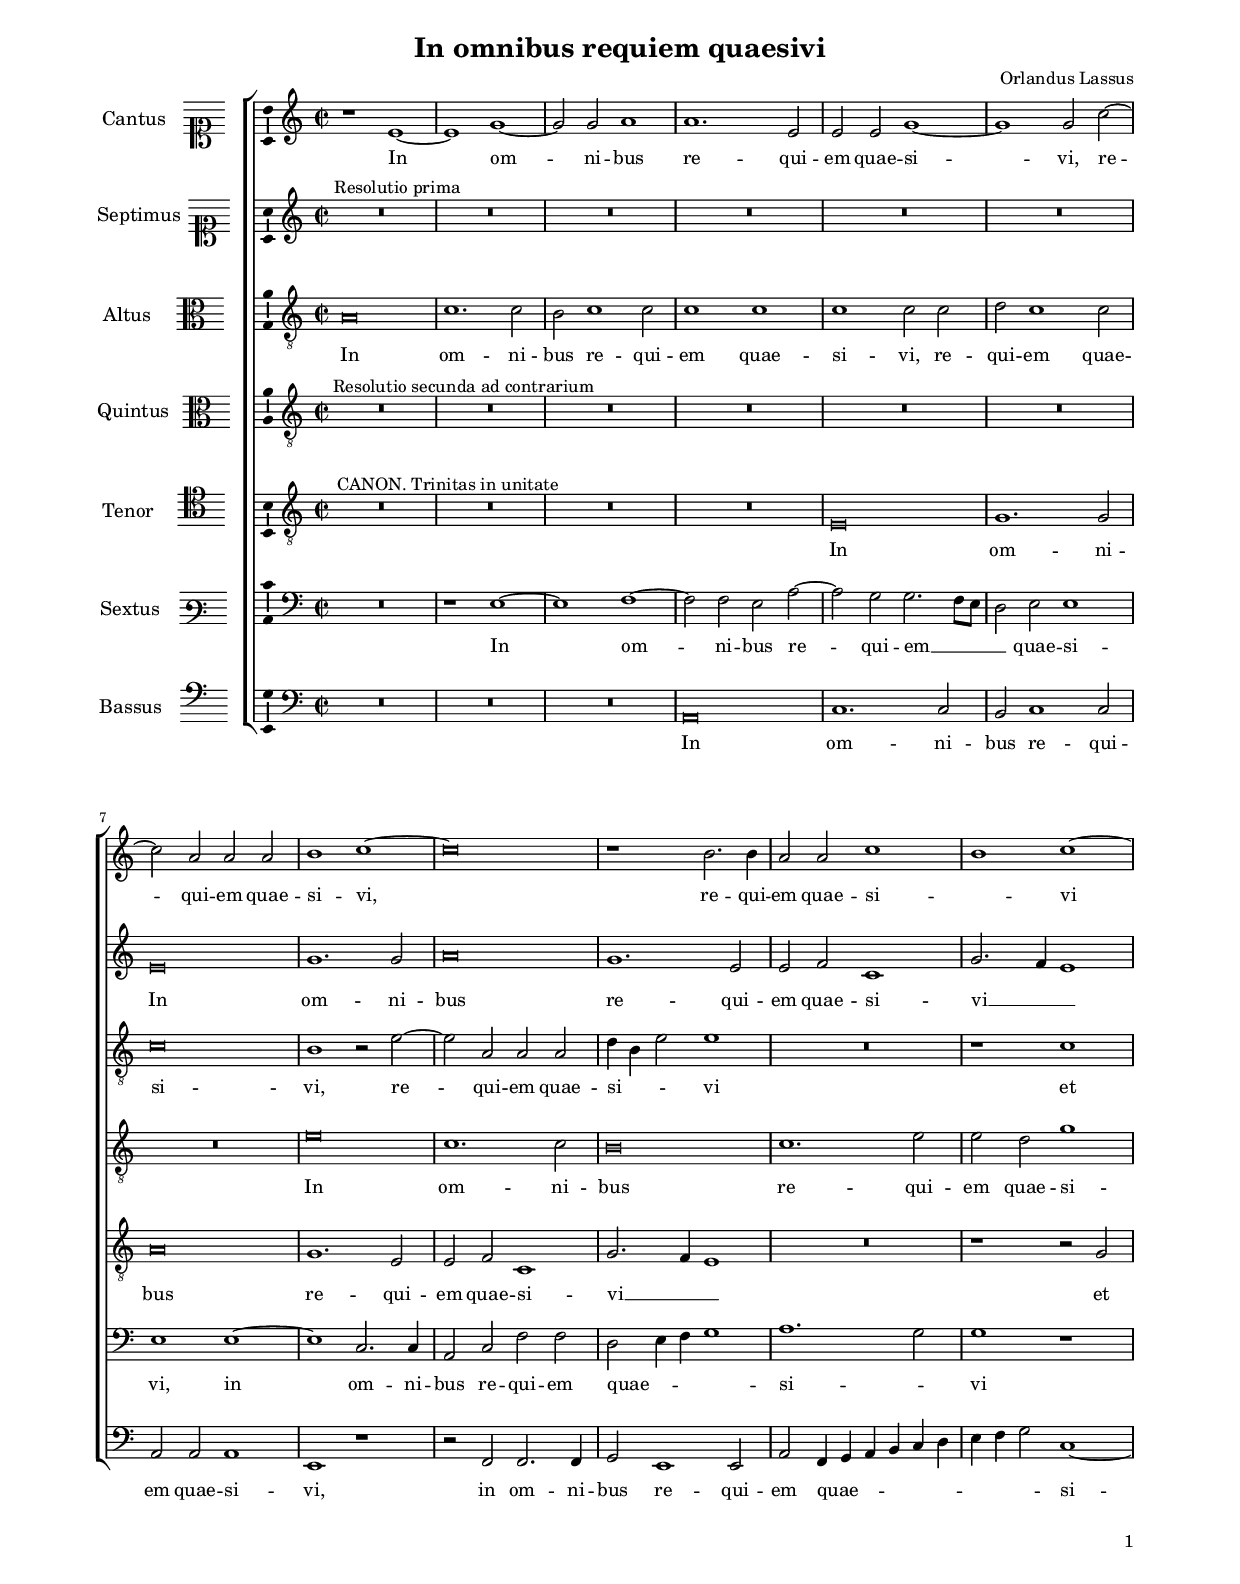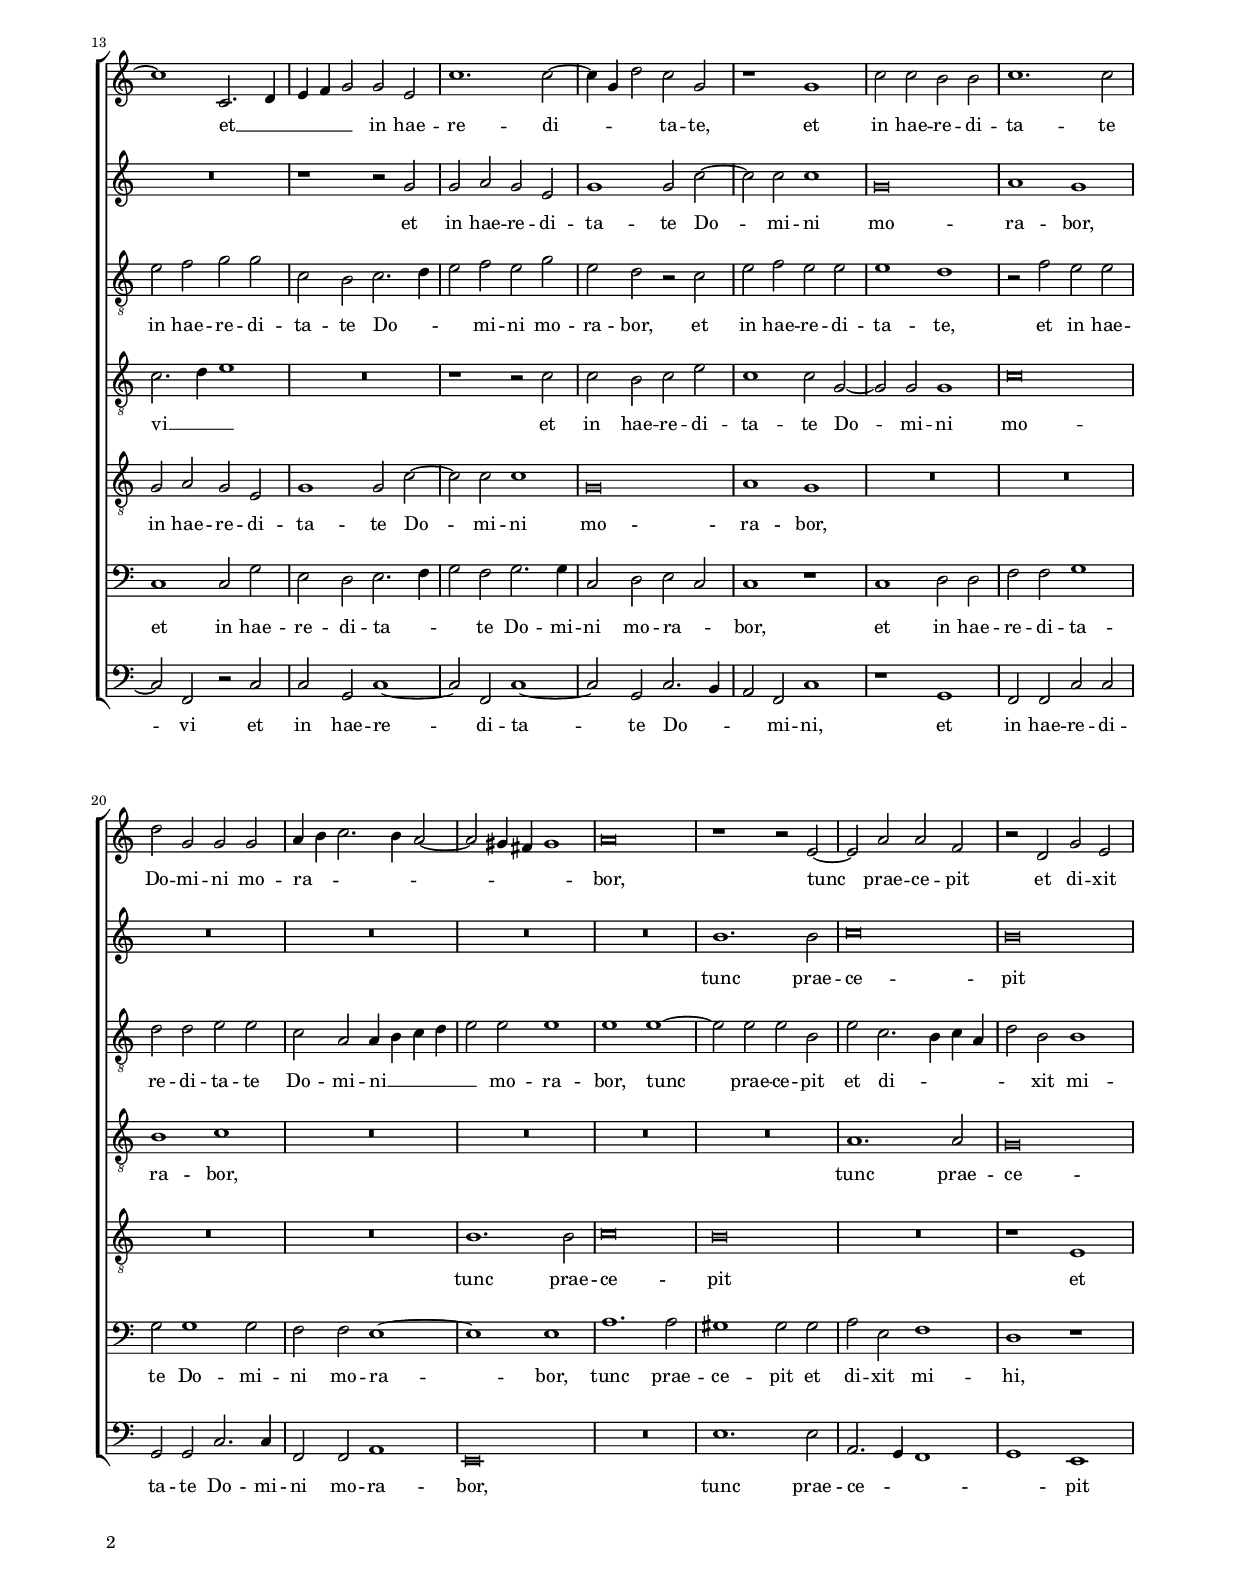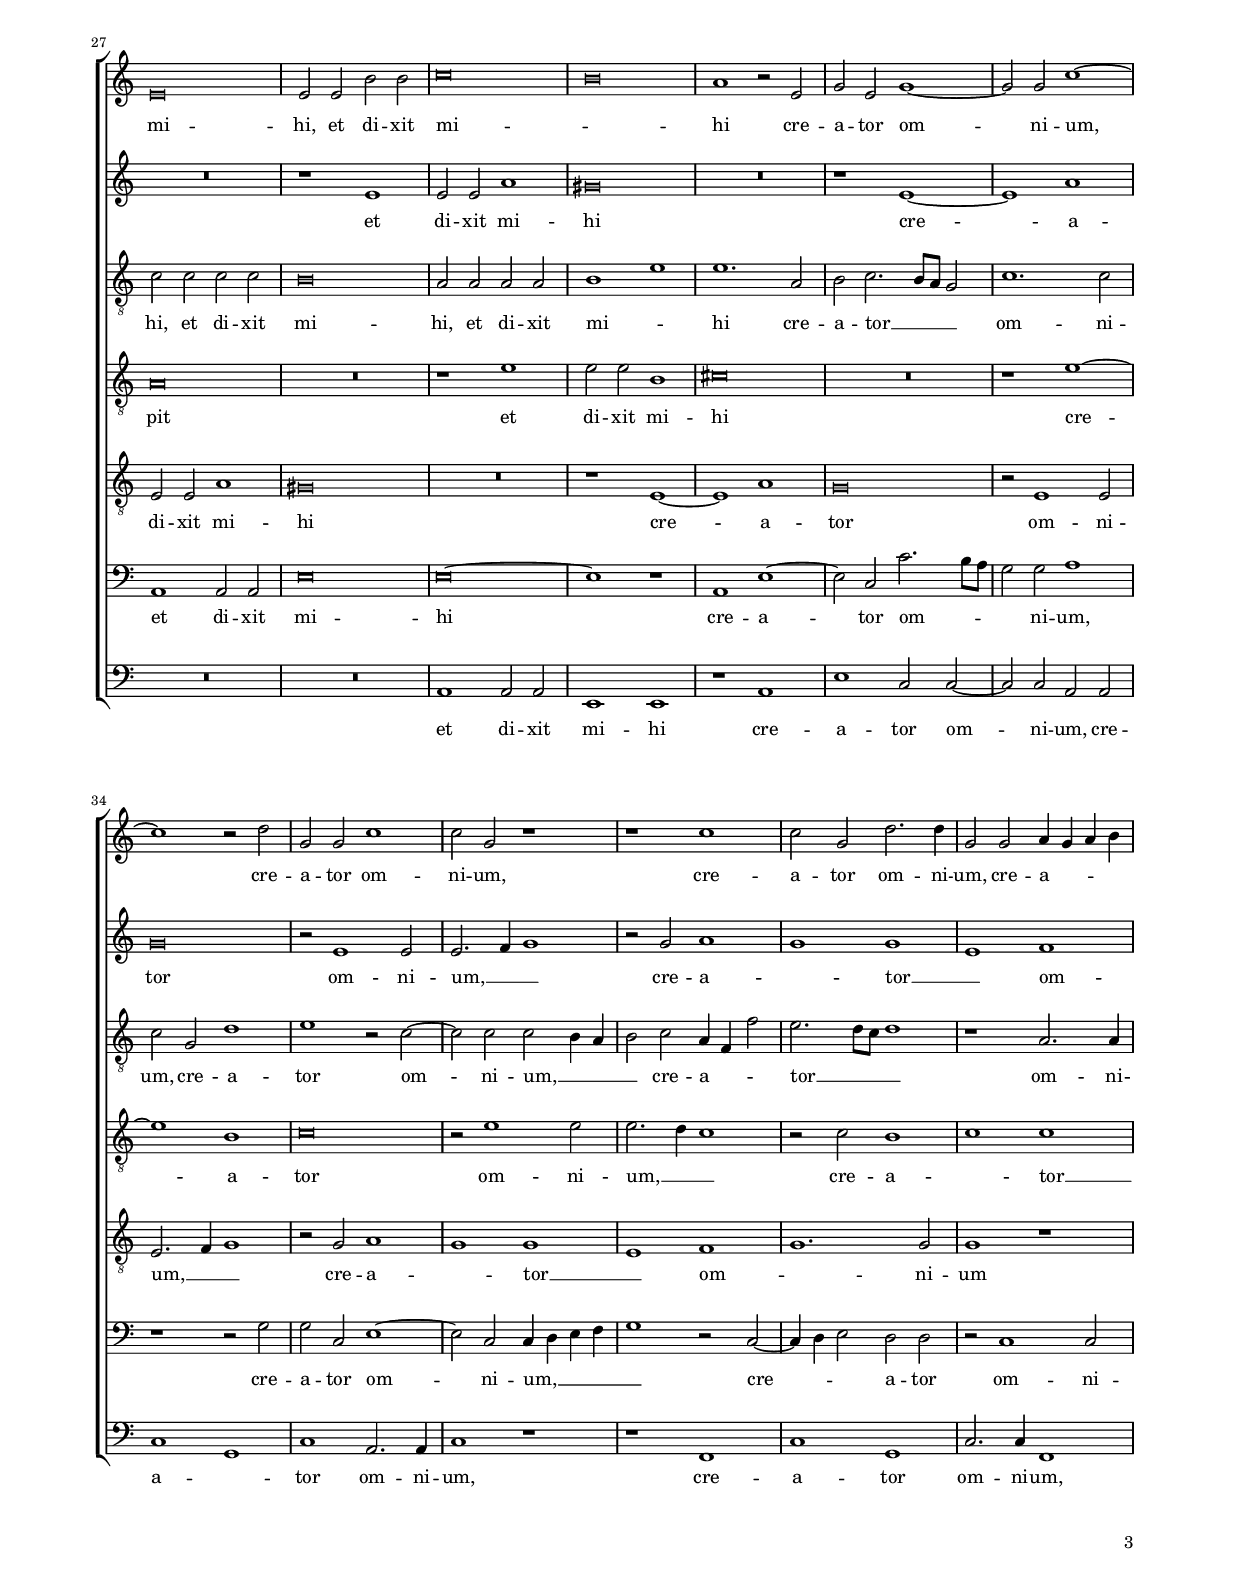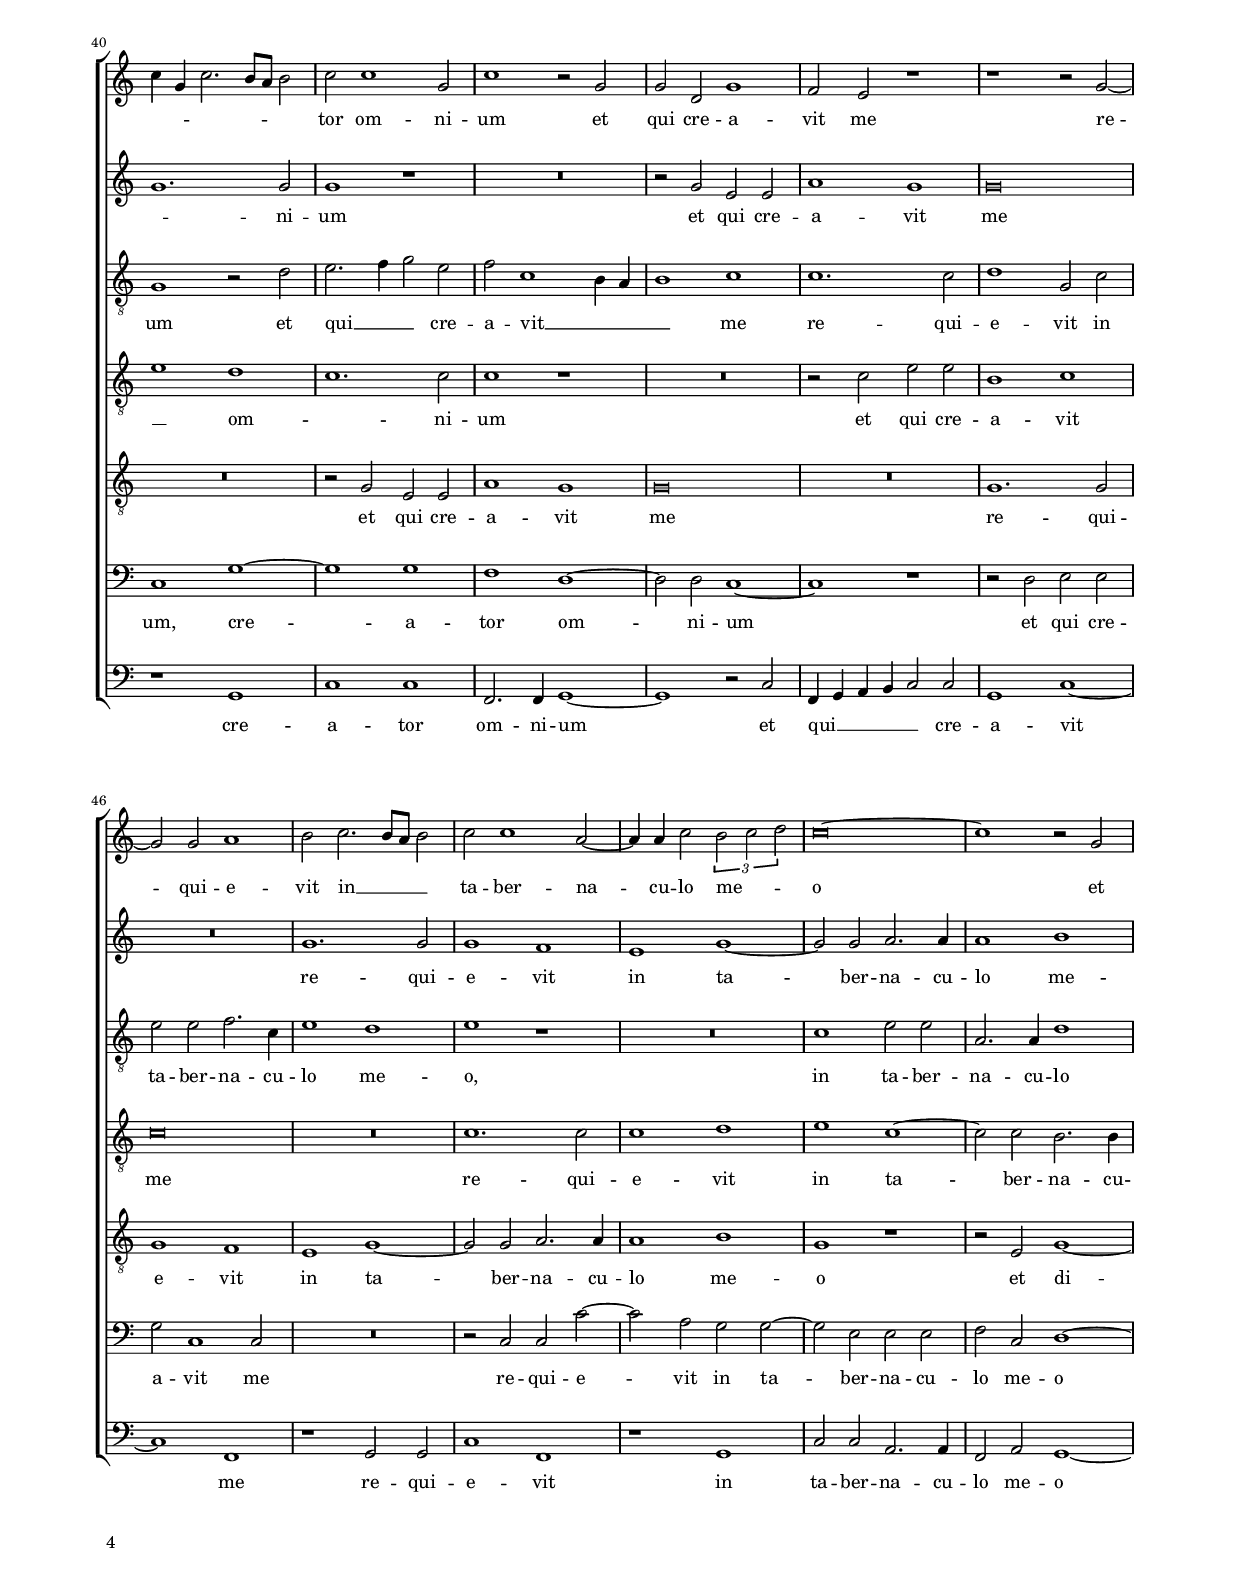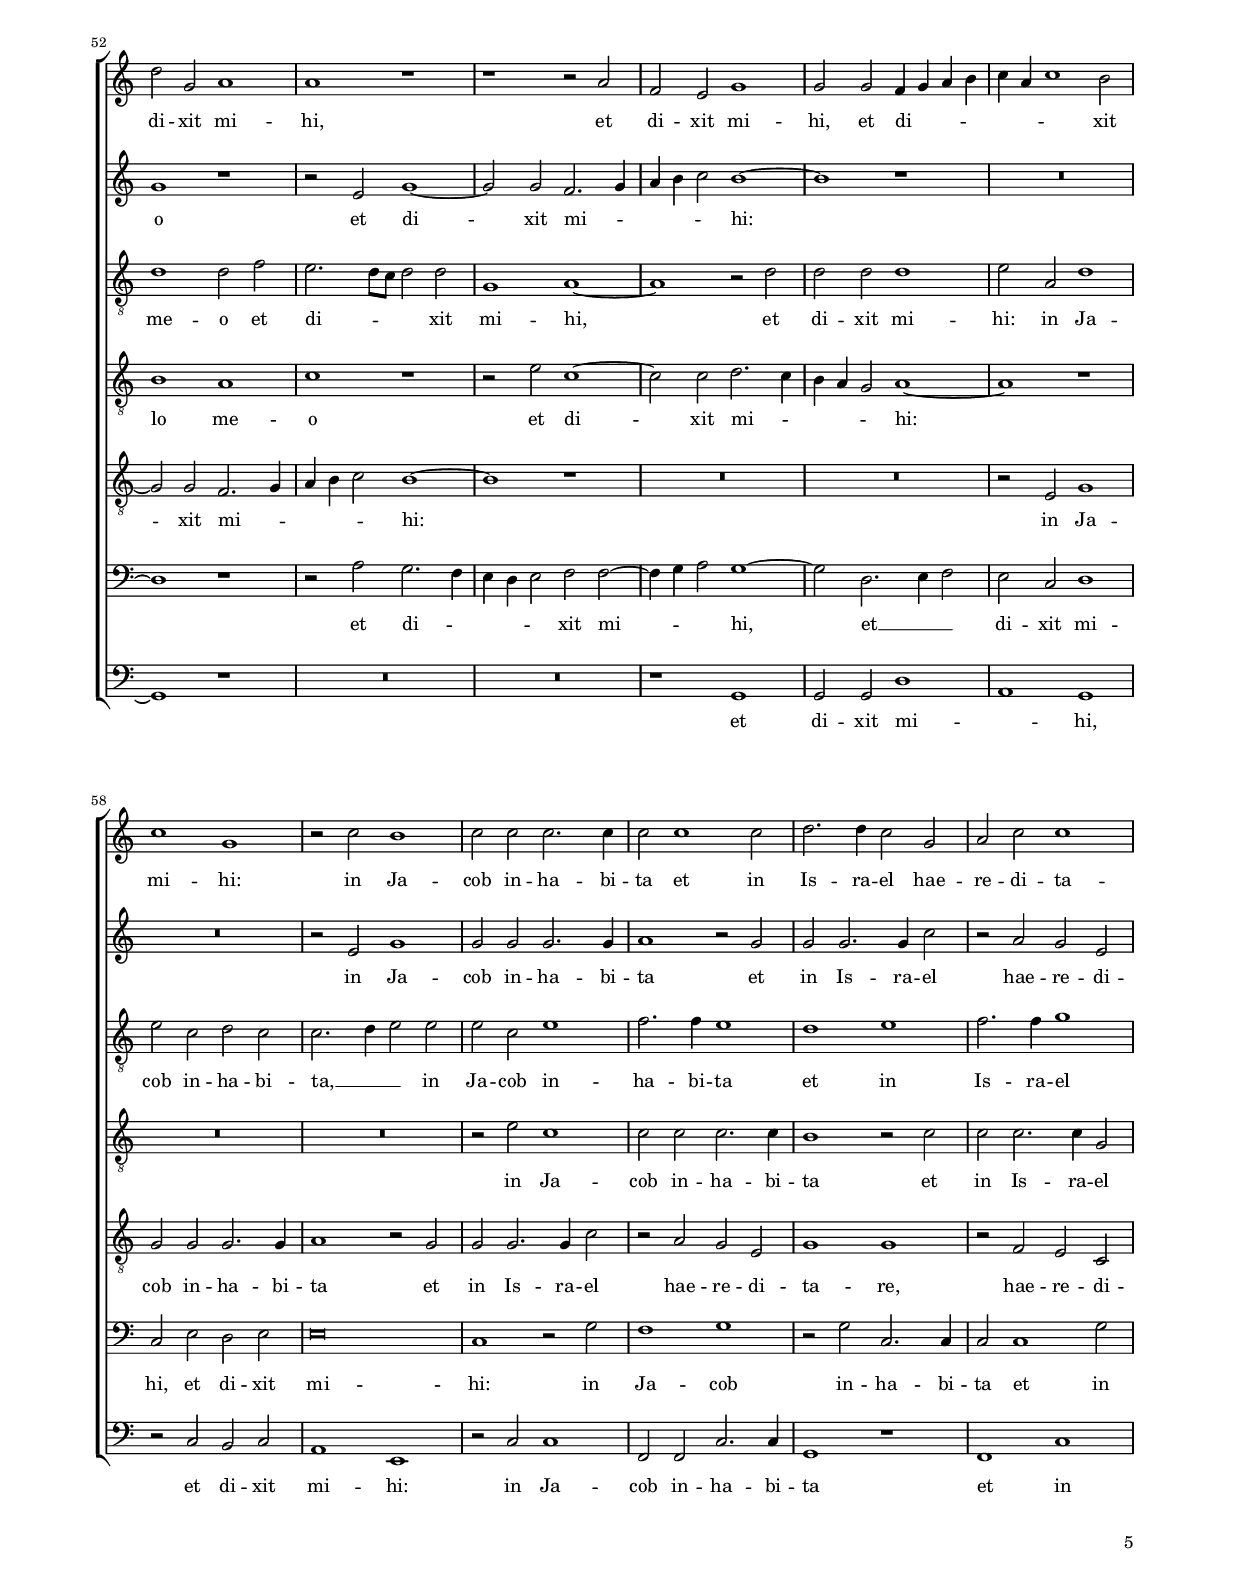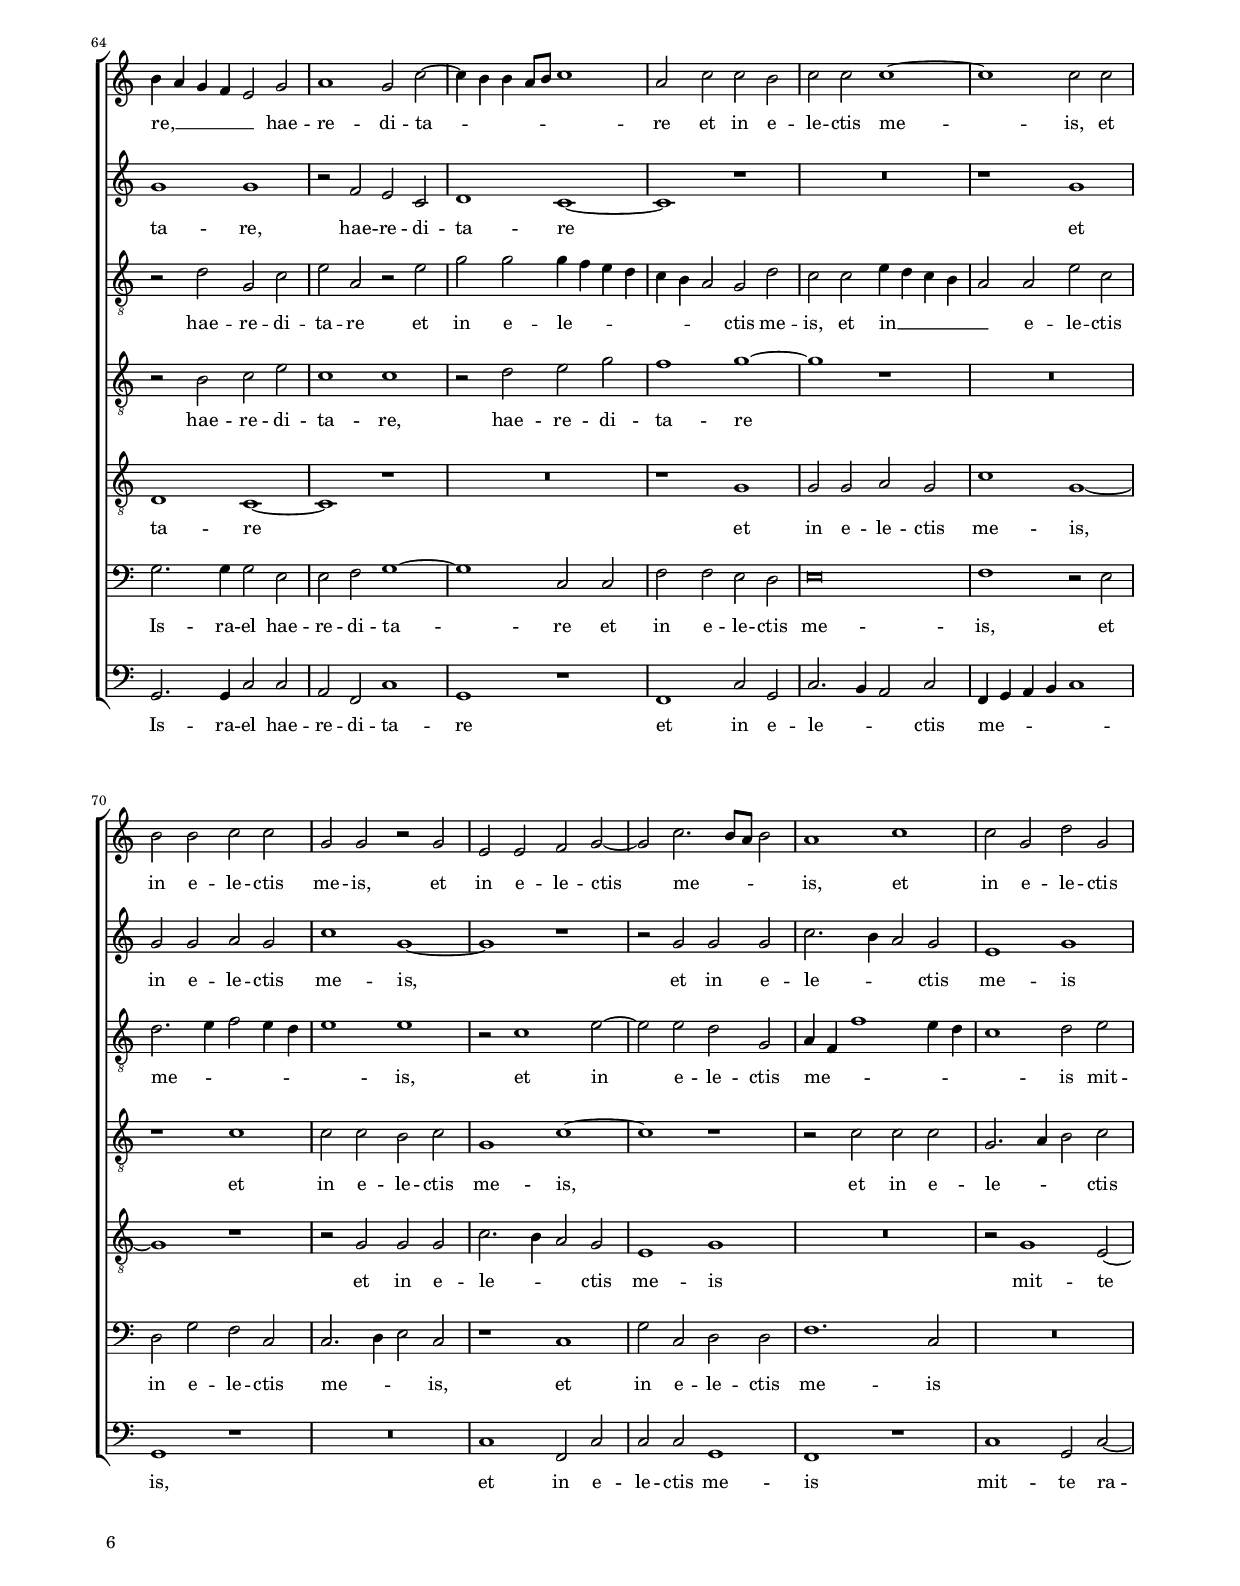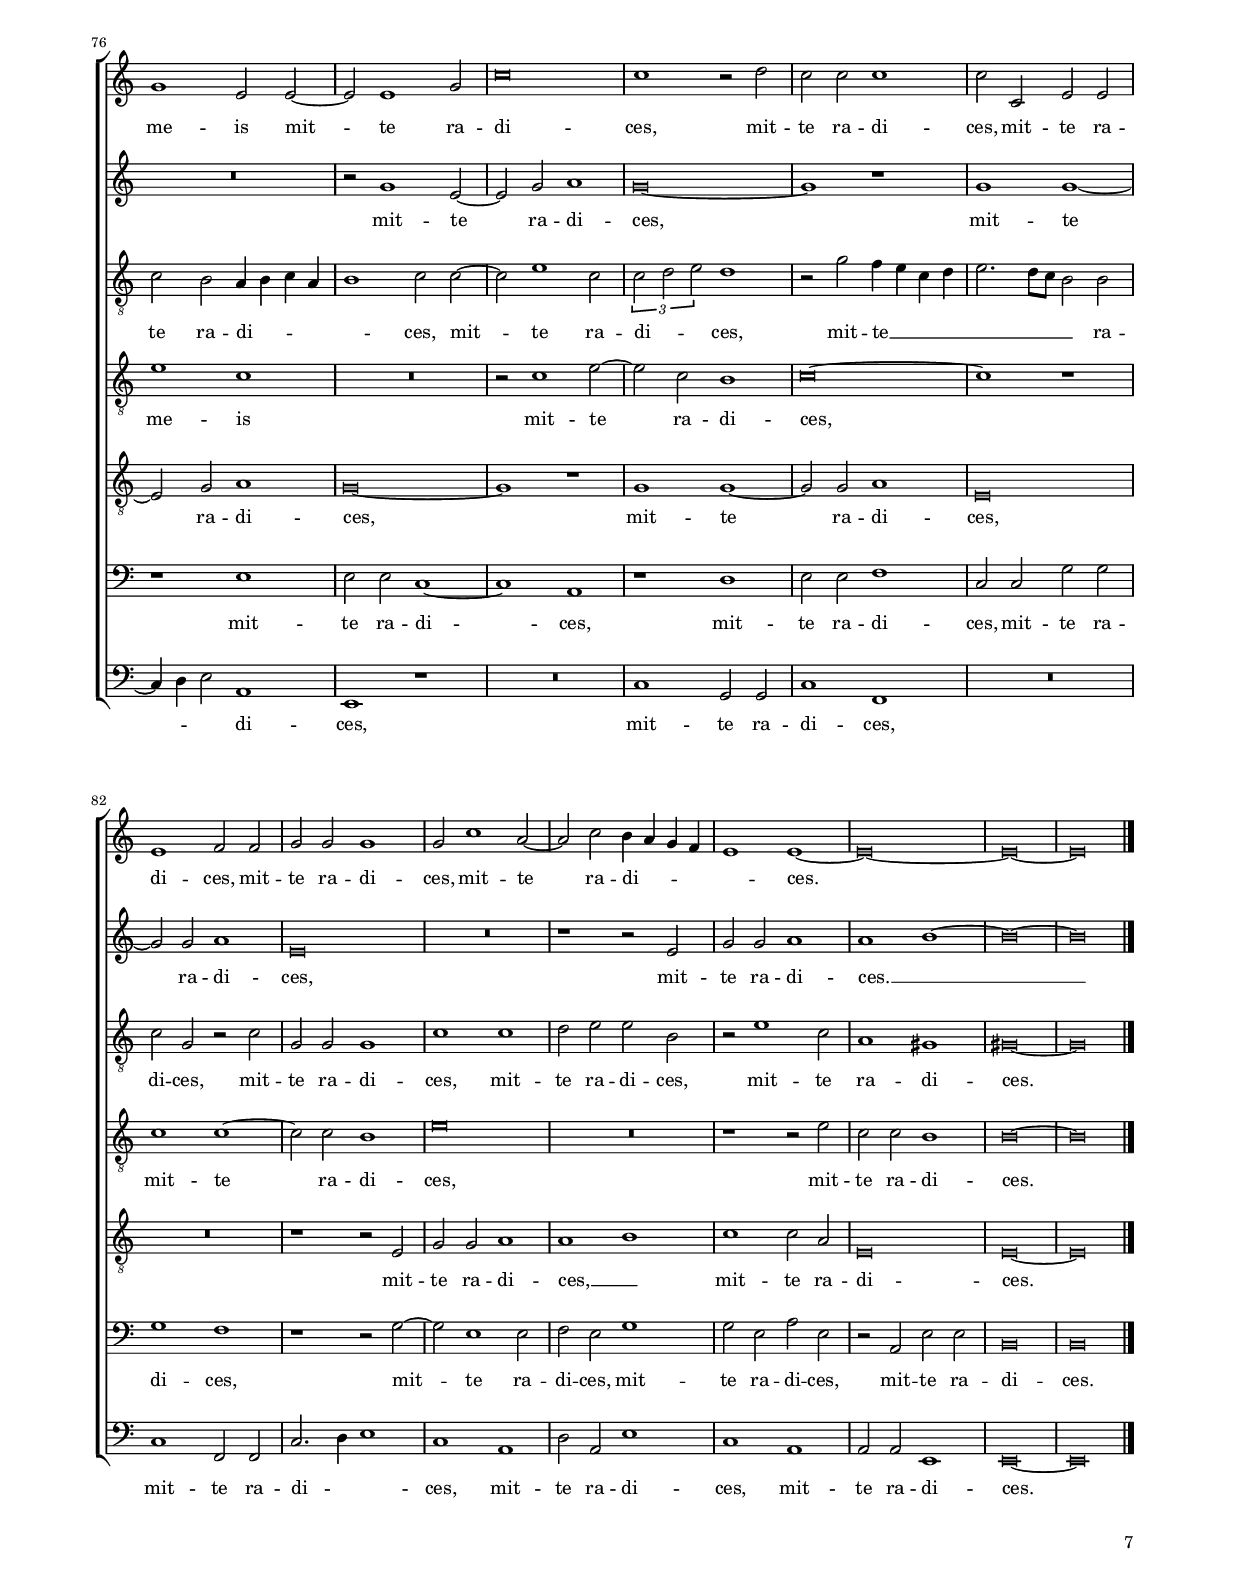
\header
{
  title="In omnibus requiem quaesivi"
  composer="Orlandus Lassus"
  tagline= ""
}

\version "2.22.0"
\include "deutsch.ly"
#(set-global-staff-size 15)
% #(set-default-paper-size "letter")
#(ly:set-option 'point-and-click #f)


\paper
	{
	top-margin = 2 \cm
	bottom-margin = 2 \cm
	left-margin = 1.8 \cm
	right-margin = 1.8 \cm
	ragged-bottom = ##f
	ragged-last-bottom = ##f
	print-page-number = ##f
	system-system-spacing = #'((basic-distance . 17) (minimum-distance . 14) (padding . 6) (strechability . 250))
    oddFooterMarkup=\markup   \fill-line { "" \fromproperty #'page:page-number-string }
    evenFooterMarkup=\markup  \fill-line { \fromproperty #'page:page-number-string "" }
    last-bottom-spacing = #'((basic-distance . 12) (minimum-distance . 7) (padding . 4))
%	systems-per-page = 3
%	min-systems-per-page = 3
	}


global = {
	\key c \major
	\time 2/2 \set Score.measureLength = #(ly:make-moment 2/1)
	% \time 3/1 \once \override Score.TimeSignature.style = #'single-digit \newSpacingSection
    \skip 1*2*89 \bar "|."
	}

ficta = { \once \set suggestAccidentals = ##t }
	
forget = #(define-music-function (music) (ly:music?) #{
	\accidentalStyle forget
	$music
	\accidentalStyle default
	#})



incipitcantus = \markup { \score {
	{
	\set Staff.instrumentName = \markup { \fontsize #1 "Cantus" }
	\key c \major
	\clef soprano
	s4 \bar ""
	}
	\layout  {
	raggedright = ##t
	indent = 1.6 \cm
	line-width = 2.4 \cm
	\context { \Staff \remove Time_signature_engraver }
	\override Staff.Clef.Y-extent = #'(0 . 0)
	}} \hspace #1 }

    
incipitseptimus = \markup { \score {
	{
	\set Staff.instrumentName = \markup { \fontsize #1 "Septimus" }
	\key c \major
	\clef soprano
	s4 \bar ""
	}
	\layout  {
	raggedright = ##t
	indent = 1.6 \cm
	line-width = 2.4 \cm
	\context { \Staff \remove Time_signature_engraver }
	\override Staff.Clef.Y-extent = #'(0 . 0)
	}} \hspace #1 }

      
incipitaltus = \markup { \score {
	{
	\set Staff.instrumentName = \markup { \fontsize #1 "Altus" }
	\key c \major
	\clef alto
	s4 \bar ""
	}
	\layout  {
	raggedright = ##t
	indent = 1.6 \cm
	line-width = 2.4 \cm
	\context { \Staff \remove Time_signature_engraver }
	\override Staff.Clef.Y-extent = #'(0 . 0)
	}} \hspace #1 }

    
incipitquintus = \markup { \score {
	{
	\set Staff.instrumentName = \markup { \fontsize #1 "Quintus" }
	\key c \major
	\clef alto
	s4 \bar ""
	}
	\layout  {
	raggedright = ##t
	indent = 1.6 \cm
	line-width = 2.4 \cm
	\context { \Staff \remove Time_signature_engraver }
	\override Staff.Clef.Y-extent = #'(0 . 0)
	}} \hspace #1 }
    

incipittenor = \markup { \score {
	{
	\set Staff.instrumentName = \markup { \fontsize #1 "Tenor" }
	\key c \major
	\clef tenor
	s4 \bar ""
	}
	\layout  {
	raggedright = ##t
	indent = 1.6 \cm
	line-width = 2.4 \cm
	\context { \Staff \remove Time_signature_engraver }
	\override Staff.Clef.Y-extent = #'(0 . 0)
	}} \hspace #1 }
      
      
incipitsextus = \markup { \score {
	{
	\set Staff.instrumentName = \markup { \fontsize #1 "Sextus" }
	\key c \major
	\clef varbaritone
	s4 \bar ""
	}
	\layout  {
	raggedright = ##t
	indent = 1.6 \cm
	line-width = 2.4 \cm
	\context { \Staff \remove Time_signature_engraver }
	\override Staff.Clef.Y-extent = #'(0 . 0)
	}} \hspace #1 }
      
      
incipitbassus = \markup { \score {
	{
	\set Staff.instrumentName = \markup { \fontsize #1 "Bassus" }
	\key c \major
	\clef subbass
	s4 \bar ""
	}
	\layout  {
	raggedright = ##t
	indent = 1.6 \cm
	line-width = 2.4 \cm
	\context { \Staff \remove Time_signature_engraver }
	\override Staff.Clef.Y-extent = #'(0 . 0)
	}} \hspace #1 }


cantus =  \relative c''
	{
	r1 e,~
	e1 g~
	g2 g a1
	a1. e2
%5
	e2 e g1~ |
	g1 g2 c~
	c2 a a a
	h1 c~
	c\breve
%10
	r1 h2. h4 |
	a2 a c1
	h1 c~
	c1 c,2. d4
	e4 f g2 g e
%15
	c'1. c2~ |
	c4 g d'2 c g
	r1 g
	c2 c h h
	c1. c2
%20
	d2 g, g g |
	a4 h c2. h4 a2~
	a2 gis4 fis gis1
	a\breve
	r1 r2 e~
%25
	e2 a a f |
	r2 d g e
	e\breve
	e2 e h' h
	c\breve
%30
	h\breve |
	a1 r2 e |
	g2 e g1~
	g2 g c1~
	c1 r2 d
	g,2 g c1
%36
	c2 g r1 |
	r1 c
	c2 g d'2. d4
	g,2 g a4 g a h
	c4 g c2. h8 a h2
%41
	c2 c1 g2 |
	c1 r2 g
	g2 d g1
	f2 e r1
	r1 r2 g~
%46
	g2 g a1 |
	h2 c2. h8 a h2
	c2 c1 a2~
	a4 a c2 \tuplet 3/2 { h2 c d }
	c\breve~
%51
	c1 r2 g |
	d'2 g, a1
	a1 r
	r1 r2 a
	f2 e g1
%56
	g2 g f4 g a h |
	c4 a c1 h2
	c1 g
	r2 c h1
	c2 c c2. c4
%61
	c2 c1 c2 |
	d2. d4 c2 g
	a2 c c1
	h4 a g f e2 g
	a1 g2 c~
%66
	c4 h h a8 h c1 |
	a2 c c h
	c2 c c1~
	c1 c2 c
	h2 h c c
%71
	g2 g r g |
	e2 e f g~
	g2 c2. h8 a h2
	a1 c
	c2 g d' g,
%76
	g1 e2 e~ |
        e2 e1 g2
	c\breve
	c1 r2 d
	c2 c c1
%81
	c2 c, e e |
	e1 f2 f
	g2 g g1
	g2 c1 a2~
	a2 c h4 a g f
%86
	e1 e~ |
	e\breve~
	e\breve~
	e\breve |
	}


septimus = \relative c''
	{
	R\breve^\markup { \hspace # 4 "Resolutio prima" }
	R\breve
	R\breve
	R\breve
	R\breve
	R\breve
%7
	e,\breve |
	g1. g2
	a\breve
	g1. e2
	e2 f c1
%12
	g'2. f4 e1 |
	R\breve
	r1 r2 g
	g2 a g e
	g1 g2 c~
%17
	c2 c c1 |
	g\breve
	a1 g
	R\breve
	R\breve
%22
	R\breve |
	R\breve
	h1. h2
	c\breve
	h\breve
%27
	R\breve |
	r1 e,
	e2 e a1
	gis\breve
	R\breve
%32
	r1 e~ |
	e1 a
	g\breve
	r2 e1 e2
	e2. f4 g1
%37
	r2 g a1 |
	g1 g
	e1 f
	g1. g2
	g1 r
%42
	R\breve |
	r2 g e e
	a1 g
	g\breve
	R\breve
%47
	g1. g2 |
	g1 f
	e1 g~
	g2 g a2. a4
	a1 h
%52
	g1 r1 |
	r2 e g1~
	g2 g f2. g4
	a4 h c2 h1~
	h1 r
%57
	R\breve |
	R\breve
	r2 e, g1
	g2 g g2. g4
	a1 r2 g
%62
	g2 g2. g4 c2 |
	r2 a g e
	g1 g
	r2 f e c
	d1 c~
%67
	c1 r |
	R\breve
	r1 g'
	g2 g a g
	c1 g~
%72
	g1 r |
	r2 g g g
	c2. h4 a2 g
	e1 g
	R\breve
%77
	r2 g1 e2~ |
	e2 g a1
	g\breve~
	g1 r
	g1 g~
%82
	g2 g a1 |
	e\breve
	R\breve
	r1 r2 e
	g2 g a1
%87
	a1 h~
	h\breve~
	h\breve |
	}


altus =  \relative c'
	{
	a\breve
	c1. c2
	h2 c1 c2
	c1 c
%5
	c1 c2 c |
	d2 c1 c2
	c\breve
	h1 r2 e~
	e2 a, a a
%10
	d4 h e2 e1 |
	R\breve
	r1 c
	e2 f g g
	c,2 h c2. d4
%15
	e2 f e g |
	e2 d r c
	e2 f e e
	e1 d
	r2 f e e
%20
	d2 d e e |
	c2 a a4 h c d
	e2 e e1
	e1 e~
	e2 e e h
%25
	e2 c2. h4 c a |
	d2 h h1
	c2 c c c
	h\breve
	a2 a a a
%30
	h1 e |
	e1. a,2
	h2 c2. h8 a g2
	c1. c2
	c2 g d'1
%35
	e1 r2 c~ |
	c2 c c h4 a
	h2 c a4 f f'2
	e2. d8 c d1
	r1 a2. a4
%40
	g1 r2 d' |
	e2. f4 g2 e
	f2 c1 h4 a
	h1 c
	c1. c2
%45
	d1 g,2 c |
	e2 e f2. c4
	e1 d
	e1 r
	R\breve
%50
	c1 e2 e |
	a,2. a4 d1
	d1 d2 f
	e2. d8 c d2 d
	g,1 a~
%55
	a1 r2 d |
	d2 d d1
	e2 a, d1
	e2 c d c
	c2. d4 e2 e
%60
	e2 c e1 |
	f2. f4 e1
	d1 e
	f2. f4 g1
	r2 d g, c
%65
	e2 a, r e' |
	g2 g g4 f e d
	c4 h a2 g d'
	c2 c e4 d c h
	a2 a e' c
%70
	d2. e4 f2 e4 d |
	e1 e
	r2 c1 e2~
	e2 e d g,
	a4 f f'1 e4 d
%75
	c1 d2 e |
	c2 h a4 h c a
	h1 c2 c~
	c2 e1 c2
	\tuplet 3/2 { c2 d e } d1
%80
	r2 g f4 e c d |
	e2. d8 c h2 h
	c2 g r c
	g2 g g1
	c1 c
%85
	d2 e e h |
	r2 e1 c2
	a1 gis
	gis\breve~
	gis\breve |
	}


quintus =  \relative c'
	{
	R\breve^\markup { \hspace # 21 "Resolutio secunda ad contrarium" }
	R\breve
	R\breve
	R\breve
%5
	R\breve |
	R\breve
	R\breve
	e\breve
	c1. c2
%10
	h\breve |
	c1. e2
	e2 d g1
	c,2. d4 e1
	R\breve
%15
	r1 r2 c |
	c2 h c e
	c1 c2 g~
	g2 g g1
	c\breve
%20
	h1 c |
	R\breve
	R\breve
	R\breve
	R\breve
%25
	a1. a2 |
	g\breve
	a\breve
	R\breve
	r1 e'
%30
	e2 e h1 |
	cis\breve
	R\breve
	r1 e~
	e1 h
%35
	c\breve |
	r2 e1 e2
	e2. d4 c1
	r2 c h1
	c1 c
%40
	e1 d |
	c1. c2
	c1 r
	R\breve
	r2 c e e
%45
	h1 c |
	c\breve
	R\breve
	c1. c2
	c1 d
%50
	e1 c~ |
	c2 c h2. h4
	h1 a
	c1 r
	r2 e c1~
%55
	c2 c d2. c4 |
	h4 a g2 a1~
	a1 r
	R\breve
	R\breve
%60
	r2 e' c1 |
	c2 c c2. c4
	h1 r2 c
	c2 c2. c4 g2
	r2 h c e
%65
	c1 c |
	r2 d e g
	f1 g~
	g1 r
	R\breve
%70
	r1 c, |
	c2 c h c
	g1 c~
	c1 r
	r2 c c c
%75
	g2. a4 h2 c |
	e1 c
	R\breve
	r2 c1 e2~
	e2 c h1
%80
	c\breve~ |
	c1 r
	c1 c~
	c2 c h1
	e\breve
%85
	R\breve |
	r1 r2 e
	c2 c h1
	h\breve~
	h\breve |
	}

        
tenor =  \relative c'
	{
	R\breve^\markup {\hspace # 17 "CANON. Trinitas in unitate" }
	R\breve
	R\breve
	R\breve
%5
	e,\breve |
	g1. g2
	a\breve
	g1. e2
	e2 f c1
%10
	g'2. f4 e1 |
	R\breve
	r1 r2 g
	g2 a g e
	g1 g2 c~
%15
	c2 c c1 |
	g\breve
	a1 g
	R\breve
	R\breve
%20
	R\breve |
	R\breve
	h1. h2
	c\breve
	h\breve
%25
	R\breve |
	r1 e,
	e2 e a1
	gis\breve
	R\breve
%30
	r1 e~ |
	e1 a
	g\breve
	r2 e1 e2
	e2. f4 g1
%35
	r2 g a1 |
	g1 g
	e1 f
	g1. g2
	g1 r
%40
	R\breve |
	r2 g e e
	a1 g
	g\breve
	R\breve
%45
	g1. g2 |
	g1 f
	e1 g~
	g2 g a2. a4
	a1 h
%50
	g1 r1 |
	r2 e g1~
	g2 g f2. g4
	a4 h c2 h1~
	h1 r
%55
	R\breve |
	R\breve
	r2 e, g1
	g2 g g2. g4
	a1 r2 g
%60
	g2 g2. g4 c2 |
	r2 a g e
	g1 g
	r2 f e c
	d1 c~
%65
	c1 r |
	R\breve
	r1 g'
	g2 g a g
	c1 g~
%70
	g1 r |
	r2 g g g
	c2. h4 a2 g
	e1 g
	R\breve
%75
	r2 g1 e2~ |
	e2 g a1
	g\breve~
	g1 r
	g1 g~
%80
	g2 g a1 |
	e\breve
	R\breve
	r1 r2 e
	g2 g a1
%85
	a1 h |
	c1 c2 a
	e\breve
        e\breve~
	e\breve |
	}


sextus  =  \relative c
	{
	R\breve
	r1 e~
	e1 f~
	f2 f e a~
%5
	a2 g g2. f8 e |
	d2 e e1
	e1 e~
	e1 c2. c4
	a2 c f f
%10
	d2 e4 f g1 |
	a1. g2
	g1 r
	c,1 c2 g'
	e2 d e2. f4
%15
	g2 f g2. g4 |
	c,2 d e c
	c1 r
	c1 d2 d
	f2 f g1
%20
	g2 g1 g2 |
	f2 f e1~ 
	e1 e
	a1. a2
	gis1 gis2 gis
%25
	a2 e f1 |
	d1 r
	a1 a2 a
	e'\breve
	e\breve~
%30
	e1 r |
	a,1 e'~
	e2 c c'2. h8 a
	g2 g a1
	r1 r2 g
%35
	g2 c, e1~ |
	e2 c c4 d e f
	g1 r2 c,~
	c4 d e2 d d
	r2 c1 c2
%40
	c1 g'~ |
	g1 g
	f1 d~
	d2 d c1~
	c1 r
%45
	r2 d e e |
	g2 c,1 c2
	R\breve
	r2 c c c'~
	c2 a g g~
%50
	g2 e e e |
	f2 c d1~
	d1 r
	r2 a' g2. f4
	e4 d e2 f f~
%55
	f4 g a2 g1~ |
	g2 d2. e4 f2
	e2 c d1
	c2 e d e
	e\breve
%60
	c1 r2 g' |
	f1 g
	r2 g c,2. c4
	c2 c1 g'2
	g2. g4 g2 e
%65
	e2 f g1~ |
	g1 c,2 c
	f2 f e d
	e\breve
	f1 r2 e
%70
	d2 g f c |
	c2. d4 e2 c
	r1 c
	g'2 c, d d
	f1. c2
%75
	R\breve |
	r1 e
	e2 e c1~
	c1 a
	r1 d
%80
	e2 e f1 |
	c2 c g' g
	g1 f
	r1 r2 g~
	g2 e1 e2
%85
	f2 e g1 |
	g2 e a e
	r2 a, e' e
	h\breve
	h\breve |
	}


bassus  =  \relative c
	{
	R\breve
	R\breve
	R\breve
	a\breve
%5
	c1. c2 |
	h2 c1 c2
	a2 a a1
	e1 r
	r2 f f2. f4
%10
	g2 e1 e2 |
	a2 f4 g a h c d
	e4 f g2 c,1~
	c2 f, r c'
	c2 g c1~
%15
	c2 f, c'1~ |
	c2 g c2. h4
	a2 f c'1
	r1 g
	f2 f c' c
%20
	g2 g c2. c4 |
	f,2 f a1
	e\breve
	R\breve
	e'1. e2
%25
	a,2. g4 f1 |
	g1 e
	R\breve
	R\breve
	a1 a2 a
%30
	e1 e |
	r1 a
	e'1 c2 c~
	c2 c a a
	c1 g
%35
	c1 a2. a4 |
	c1 r
	r1 f,
	c'1 g
	c2. c4 f,1
%40
	r1 g |
	c1 c
	f,2. f4 g1~
	g1 r2 c
	f,4 g a h c2 c
%45
	g1 c~ |
	c1 f,
	r1 g2 g
	c1 f,
	r1 g
%50
	c2 c a2. a4 |
	f2 a g1~
	g1 r
	R\breve
	R\breve
%55
	r1 g |
	g2 g d'1
	a1 g
	r2 c h c
	a1 e
%60
	r2 c' c1 |
	f,2 f c'2. c4
	g1 r
	f1 c'
	g2. g4 c2 c
%65
	a2 f c'1 |
	g1 r
	f1 c'2 g
	c2. h4 a2 c
	f,4 g a h c1
%70
	g1 r |
	R\breve
	c1 f,2 c'
	c2 c g1
	f1 r
%75
	c'1 g2 c~ |
	c4 d e2 a,1
	e1 r
	R\breve
	c'1 g2 g
%80
	c1 f, |
	R\breve
	c'1 f,2 f
	c'2. d4 e1
	c1 a
%85
	d2 a e'1 |
	c1 a
	a2 a e1
	e\breve~
	e\breve |
	}


lyricscantus = \lyricmode {
	In om -- ni -- bus re -- qui -- em quae -- si -- vi,
        re -- qui -- em quae -- si -- vi,
        re -- qui -- em quae -- si -- _ vi
        et __ _ _ _ _ in hae -- re -- di -- _ _ ta -- te,
        et in hae -- re -- di -- ta -- te Do -- mi -- ni mo -- ra -- _ _ _ _ _ _ _ bor,
        tunc prae -- ce -- pit et di -- xit mi -- hi,
        et di -- xit mi -- _ hi
        cre -- a -- tor om -- ni -- um,
        cre -- a -- tor om -- ni -- um,
        cre -- a -- tor om -- ni -- um,
        cre -- a -- _ _ _ _ _ _ _ _ _ tor om -- ni -- um
        et qui cre -- a -- vit me
        re -- qui -- e -- vit in __ _ _ _ ta -- ber -- na -- cu -- lo me -- _ _ o
        et di -- xit mi -- hi,
        et di -- xit mi -- hi,
        et di -- _ _ _ _ _ _ xit mi -- hi:
        in Ja -- cob in -- ha -- bi -- ta
        et in Is -- ra -- el hae -- re -- di -- ta -- re, __ _ _ _ _
        hae -- re -- di -- ta -- _ _ _ _ _ re
        et in e -- le -- ctis me -- is,
        et in e -- le -- ctis me -- is,
        et in e -- le -- ctis me -- _ _ _ is,
        et in e -- le -- ctis me -- is
        mit -- te ra -- di -- ces,
        mit -- te ra -- di -- ces,
        mit -- te ra -- di -- ces,
        mit -- te ra -- di -- ces,
        mit -- te ra -- di -- _ _ _ _ ces.
	}


lyricsseptimus = \lyricmode {
	In om -- ni -- bus re -- qui -- em quae -- si -- vi __ _ _
        et in hae -- re -- di -- ta -- te Do -- mi -- ni mo -- ra -- bor,
        tunc prae -- ce -- pit et di -- xit mi -- hi
        cre -- a -- tor om -- ni -- um, __ _ _
        cre -- a -- _ tor __ _ om -- _ ni -- um
        et qui cre -- a -- vit me
        re -- qui -- e -- vit in ta -- ber -- na -- cu -- lo me -- o
        et di -- xit mi -- _ _ _ _ hi:
        in Ja -- cob in -- ha -- bi -- ta
        et in Is -- ra -- el hae -- re -- di -- ta -- re,
        hae -- re -- di -- ta -- re
        et in e -- le -- ctis me -- is,
        et in e -- le -- _ _ ctis me -- is
        mit -- te ra -- di -- ces,
        mit -- te ra -- di -- ces,
        mit -- te ra -- di -- ces. __ _
	}


lyricsaltus = \lyricmode {
	In om -- ni -- bus re -- qui -- em quae -- si -- vi,
        re -- qui -- em quae -- si -- vi,
        re -- qui -- em quae -- si -- _ _ vi
        et in hae -- re -- di -- ta -- te Do -- _ _ mi -- ni mo -- ra -- bor,
        et in hae -- re -- di -- ta -- te,
        et in hae -- re -- di -- ta -- te Do -- mi -- ni __ _ _ _ _ mo -- ra -- bor,
        tunc prae -- ce -- pit et di -- _ _ _ _ xit mi -- hi,
        et di -- xit mi -- hi,
        et di -- xit mi -- _ hi
        cre -- a -- tor __ _ _ _ om -- ni -- um,
        cre -- a -- tor om -- ni -- um, __ _ _ _ 
        cre -- a -- _ _ tor __ _ _ _ om -- ni -- um
        et qui __ _ _ cre -- a -- vit __ _ _ _ me
        re -- qui -- e -- vit in ta -- ber -- na -- cu -- lo me -- o,
        in ta -- ber -- na -- cu -- lo me -- o
        et di -- _ _ _ xit mi -- hi,
        et di -- xit mi -- hi:
        in Ja -- cob in -- ha -- bi -- ta, __ _ _
        in Ja -- cob in -- ha -- bi -- ta
        et in Is -- ra -- el hae -- re -- di -- ta -- re
        et in e -- le -- _ _ _ _ _ _ ctis me -- is,
        et in __ _ _ _ _ e -- le -- ctis me -- _ _ _ _ _ is,
        et in e -- le -- ctis me -- _ _ _ _ _ is
        mit -- te ra -- di -- _ _ _ _ ces,
        mit -- te ra -- di -- _ _ ces,
        mit -- te __ _ _ _ _ _ _ _ ra -- di -- ces,
        mit -- te ra -- di -- ces,
        mit -- te ra -- di -- ces,
        mit -- te ra -- di -- ces.
	}
        
	
lyricsquintus = \lyricmode {
	In om -- ni -- bus re -- qui -- em quae -- si -- vi __ _ _
        et in hae -- re -- di -- ta -- te Do -- mi -- ni mo -- ra -- bor,
        tunc prae -- ce -- pit et di -- xit mi -- hi
        cre -- a -- tor om -- ni -- um, __ _ _
        cre -- a -- _ tor __ _ om -- _ ni -- um
        et qui cre -- a -- vit me
        re -- qui -- e -- vit in ta -- ber -- na -- cu -- lo me -- o
        et di -- xit mi -- _ _ _ _ hi:
        in Ja -- cob in -- ha -- bi -- ta
        et in Is -- ra -- el hae -- re -- di -- ta -- re,
        hae -- re -- di -- ta -- re
        et in e -- le -- ctis me -- is,
        et in e -- le -- _ _ ctis me -- is
        mit -- te ra -- di -- ces,
        mit -- te ra -- di -- ces,
        mit -- te ra -- di -- ces.
	}
        
        
lyricstenor = \lyricmode {
	In om -- ni -- bus re -- qui -- em quae -- si -- vi __ _ _
        et in hae -- re -- di -- ta -- te Do -- mi -- ni mo -- ra -- bor,
        tunc prae -- ce -- pit et di -- xit mi -- hi
        cre -- a -- tor om -- ni -- um, __ _ _
        cre -- a -- _ tor __ _ om -- _ ni -- um
        et qui cre -- a -- vit me
        re -- qui -- e -- vit in ta -- ber -- na -- cu -- lo me -- o
        et di -- xit mi -- _ _ _ _ hi:
        in Ja -- cob in -- ha -- bi -- ta
        et in Is -- ra -- el hae -- re -- di -- ta -- re,
        hae -- re -- di -- ta -- re
        et in e -- le -- ctis me -- is,
        et in e -- le -- _ _ ctis me -- is
        mit -- te ra -- di -- ces,
        mit -- te ra -- di -- ces,
        mit -- te ra -- di -- ces, __ _
        mit -- te ra -- di -- ces.
	}


lyricssextus = \lyricmode {
	In om -- ni -- bus re -- qui -- em __ _ _ _ quae -- si -- vi,
        in om -- ni -- bus re -- qui -- em quae -- _ _ _ si -- _ vi
        et in hae -- re -- di -- ta -- _ _ te Do -- mi -- ni mo -- ra -- _ bor,
        et in hae -- re -- di -- ta -- te Do -- mi -- ni mo -- ra -- bor,
        tunc prae -- ce -- pit et di -- xit mi -- hi,
        et di -- xit mi -- hi
        cre -- a -- tor om -- _ _ _ ni -- um,
        cre -- a -- tor om -- ni -- um, __ _ _ _ _
        cre -- _ _ a -- tor om -- ni -- um,
        cre -- a -- tor om -- ni -- um
        et qui cre -- a -- vit me
        re -- qui -- e -- vit in ta -- ber -- na -- cu -- lo me -- o
        et di -- _ _ _ _ xit mi -- _ _ hi,
        et __ _ _ di -- xit mi -- hi,
        et di -- xit mi -- hi:
        in Ja -- cob in -- ha -- bi -- ta
        et in Is -- ra -- el hae -- re -- di -- ta -- re
        et in e -- le -- ctis me -- is,
        et in e -- le -- ctis me -- _ _ is,
        et in e -- le -- ctis me -- is
        mit -- te ra -- di -- ces,
        mit -- te ra -- di -- ces,
        mit -- te ra -- di -- ces,
        mit -- te ra -- di -- ces,
        mit -- te ra -- di -- ces,
        mit -- te ra -- di -- ces.
	}


lyricsbassus = \lyricmode {
	In om -- ni -- bus re -- qui -- em quae -- si -- vi,
        in om -- ni -- bus re -- qui -- em quae -- _ _ _ _ _ _ _ _ si -- vi
        et in hae -- re -- di -- ta -- te Do -- _ _ mi -- ni,
        et in hae -- re -- di -- ta -- te Do -- mi -- ni mo -- ra -- bor,
        tunc prae -- ce -- _ _ _ pit et di -- xit mi -- hi
        cre -- a -- tor om -- ni -- um,
        cre -- a -- _ tor om -- ni -- um,
        cre -- a -- tor om -- ni -- um,
        cre -- a -- tor om -- ni -- um
        et qui __ _ _ _ _ cre -- a -- vit me
        re -- qui -- e -- vit in ta -- ber -- na -- cu -- lo me -- o
        et di -- xit mi -- _ hi,
        et di -- xit mi -- hi:
        in Ja -- cob in -- ha -- bi -- ta
        et in Is -- ra -- el hae -- re -- di -- ta -- re
        et in e -- le -- _ _ ctis me -- _ _ _ _ is,
        et in e -- le -- ctis me -- is
        mit -- te ra -- _ _ di -- ces,
        mit -- te ra -- di -- ces,
        mit -- te ra -- di -- _ _ ces,
        mit -- te ra -- di -- ces,
        mit -- te ra -- di -- ces.
	}


\score
{  
	\transpose c c {
	\new ChoirStaff \with { \override StaffGrouper.staff-staff-spacing.basic-distance = #12 }
	<<

	\new Staff << \global
	\new Voice="v1" {
		\set Staff.instrumentName=\incipitcantus
		\set Staff.midiInstrument = "reed organ"
		\clef violin
		\cantus }
	\new Lyrics \lyricsto "v1" {\lyricscantus }
	>>


	\new Staff << \global
	\new Voice="v7" {
		\set Staff.instrumentName=\incipitseptimus
		\set Staff.midiInstrument = "reed organ"
		\clef violin
		\septimus}
	\new Lyrics \lyricsto "v7" {\lyricsseptimus }
	>>


	\new Staff << \global
	\new Voice="v2" {
		\set Staff.instrumentName=\incipitaltus
		\set Staff.midiInstrument = "reed organ"
		\clef "G_8" 
		\altus}
	\new Lyrics \lyricsto "v2" {\lyricsaltus }
	>>


	\new Staff << \global
	\new Voice="v5" {
		\set Staff.instrumentName=\incipitquintus
		\set Staff.midiInstrument = "reed organ"
		\clef "G_8"
		\quintus}
	\new Lyrics \lyricsto "v5" {\lyricsquintus }
	>>


	\new Staff << \global
	\new Voice="v3" {
		\set Staff.instrumentName=\incipittenor
		\set Staff.midiInstrument = "reed organ"
		\clef "G_8"
		\tenor }
	\new Lyrics \lyricsto "v3" {\lyricstenor }
	>>

        
        \new Staff << \global
	\new Voice="v6" {
		\set Staff.instrumentName=\incipitsextus
		\set Staff.midiInstrument = "reed organ"
		\clef bass 
		\sextus}
	\new Lyrics \lyricsto "v6" {\lyricssextus }
	>>


	\new Staff << \global
	\new Voice="v4" {
		\set Staff.instrumentName=\incipitbassus
		\set Staff.midiInstrument = "reed organ"
		\clef bass 
		\bassus }
	\new Lyrics \lyricsto "v4" {\lyricsbassus}
	>>

	>>
	} % transpose

	\layout
	{
	indent = 2.5 \cm
	\context { \Lyrics \override VerticalAxisGroup.nonstaff-relatedstaff-spacing.padding = #1.6 }
%	\context { \Lyrics \override LyricText.font-size = #1 }
	\context { \Staff \override TimeSignature.break-visibility = #end-of-line-invisible }
	\context { \Staff \consists "Ambitus_engraver" }
	\context { \Score \override BarNumber.padding = #2 }
	\context { \Voice \override NoteHead.style = #'baroque }
	}

\midi
	{
    	\tempo 2 = 90
	}

}


% EOF
